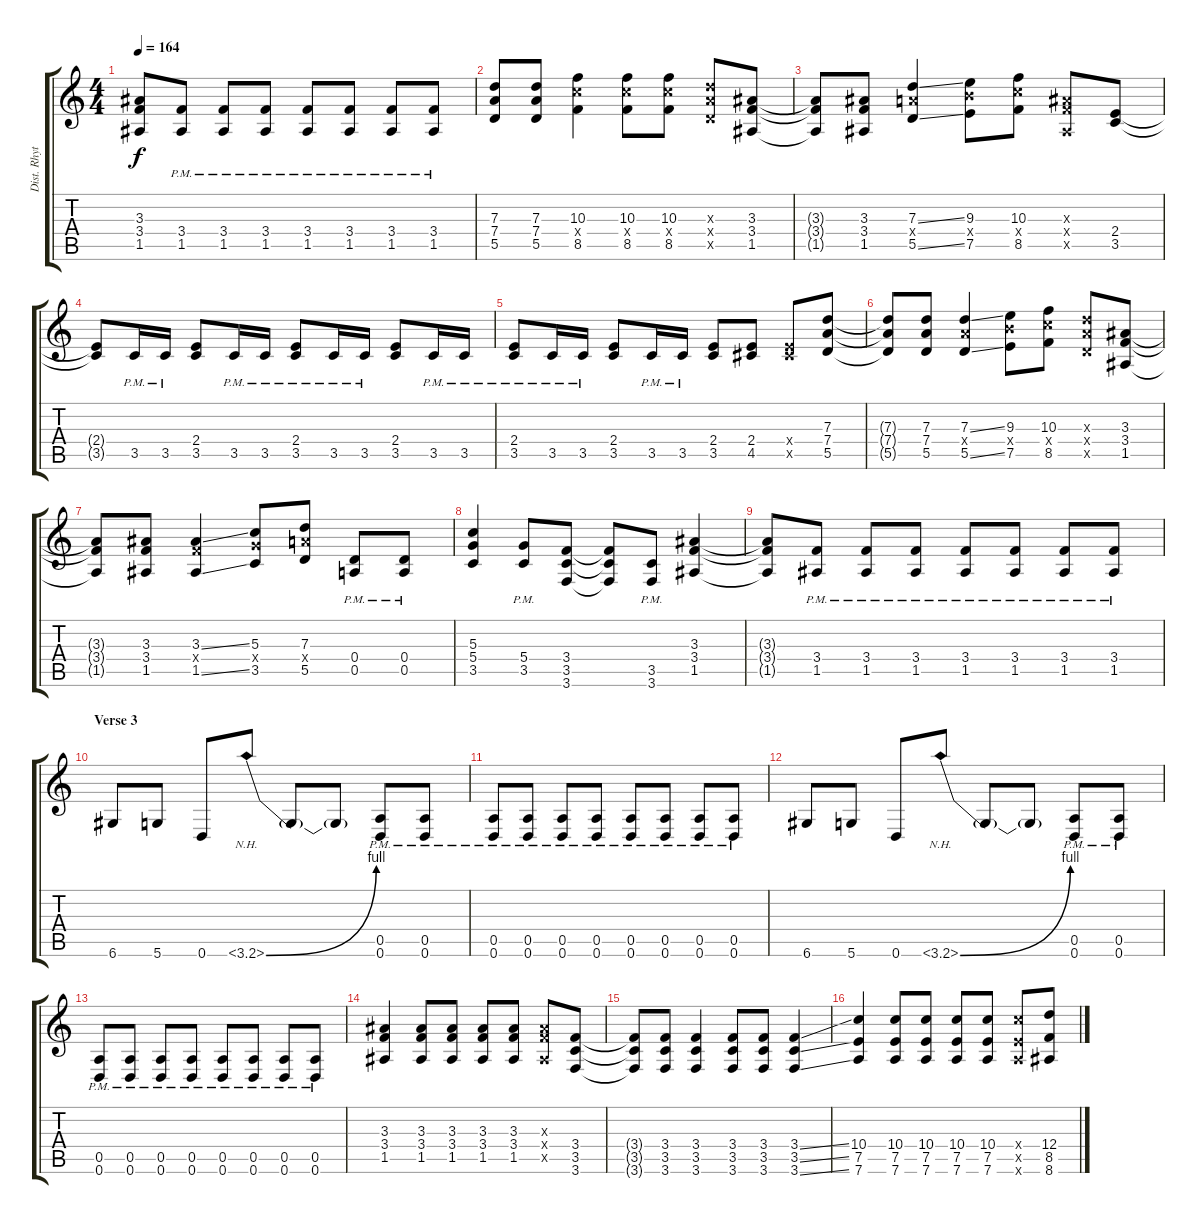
\track ("Dist. Rhythm (Arrangement)" "Dist. Rhyt") {instrument distortionguitar}
\staff {score tabs}
\tuning (E4 B3 G3 D3 A2 D2) {hide}
\ts (4 4)
\tempo 164
\clef g2
\ks c
(3.3{t} 3.4{t} 1.5{t}).8{dy f} (3.4{pm} 1.5{pm}).8 (3.4{pm} 1.5{pm}).8 (3.4{pm} 1.5{pm}).8 (3.4{pm} 1.5{pm}).8 (3.4{pm} 1.5{pm}).8 (3.4{pm} 1.5{pm}).8 (3.4{pm} 1.5{pm}).8 |
(7.3 7.4 5.5).8 (7.3 7.4 5.5).8 (10.3 10.4{x} 8.5).4 (10.3 10.4{x} 8.5).8 (10.3 10.4{x} 8.5).8 (7.3{x} 7.4{x} 5.5{x}).8 (3.3 3.4 1.5).8 |
(3.3{t} 3.4{t} 1.5{t}).8 (3.3 3.4 1.5).8 (7.3{ss} 7.4{x} 5.5{ss}).4 (9.3 9.4{x} 7.5).8 (10.3 10.4{x} 8.5).8 (3.3{x} 3.4{x} 1.5{x}).8 (2.4 3.5).8 |
(2.4{t} 3.5{t}).8 3.5{pm}.16 3.5{pm}.16 (2.4 3.5).8 3.5{pm}.16 3.5{pm}.16 (2.4{pm} 3.5{pm}).8 3.5{pm}.16 3.5{pm}.16 (2.4 3.5).8 3.5{pm}.16 3.5{pm}.16 |
(2.4{pm} 3.5{pm}).8 3.5{pm}.16 3.5{pm}.16 (2.4 3.5).8 3.5{pm}.16 3.5{pm}.16 (2.4 3.5).8 (2.4 4.5).8 (2.4{x} 4.5{x}).8 (7.3 7.4 5.5).8 |
(7.3{t} 7.4{t} 5.5{t}).8 (7.3 7.4 5.5).8 (7.3{ss} 7.4{x} 5.5{ss}).4 (9.3 9.4{x} 7.5).8 (10.3 10.4{x} 8.5).8 (7.3{x} 7.4{x} 5.5{x}).8 (3.3 3.4 1.5).8 |
(3.3{t} 3.4{t} 1.5{t}).8 (3.3 3.4 1.5).8 (3.3{ss} 3.4{x} 1.5{ss}).4 (5.3 5.4{x} 3.5).8 (7.3 7.4{x} 5.5).8 (0.4{pm} 0.5{pm}).8 (0.4{pm} 0.5{pm}).8 |
(5.3 5.4 3.5).4 (5.4{pm} 3.5{pm}).8 (3.4 3.5 3.6).8 (3.4{t} 3.5{t} 3.6{t}).8 (3.5{pm} 3.6{pm}).8 (3.3 3.4 1.5).4 |
(3.3{t} 3.4{t} 1.5{t}).8 (3.4{pm} 1.5{pm}).8 (3.4{pm} 1.5{pm}).8 (3.4{pm} 1.5{pm}).8 (3.4{pm} 1.5{pm}).8 (3.4{pm} 1.5{pm}).8 (3.4{pm} 1.5{pm}).8 (3.4{pm} 1.5{pm}).8 |
\section ("" "Verse 3")
6.6.8 5.6.8 0.6.8 3.6{be (bend 0 0 60 4) nh}.8 3.6{t}.8 3.6{t}.8 (0.5{pm} 0.6{pm}).8 (0.5{pm} 0.6{pm}).8 |
(0.5{pm} 0.6{pm}).8 (0.5{pm} 0.6{pm}).8 (0.5{pm} 0.6{pm}).8 (0.5{pm} 0.6{pm}).8 (0.5{pm} 0.6{pm}).8 (0.5{pm} 0.6{pm}).8 (0.5{pm} 0.6{pm}).8 (0.5{pm} 0.6{pm}).8 |
6.6.8 5.6.8 0.6.8 3.6{be (bend 0 0 60 4) nh}.8 3.6{t}.8 3.6{t}.8 (0.5{pm} 0.6{pm}).8 (0.5{pm} 0.6{pm}).8 |
(0.5{pm} 0.6{pm}).8 (0.5{pm} 0.6{pm}).8 (0.5{pm} 0.6{pm}).8 (0.5{pm} 0.6{pm}).8 (0.5{pm} 0.6{pm}).8 (0.5{pm} 0.6{pm}).8 (0.5{pm} 0.6{pm}).8 (0.5{pm} 0.6{pm}).8 |
(3.3 3.4 1.5).4 (3.3 3.4 1.5).8 (3.3 3.4 1.5).8 (3.3 3.4 1.5).8 (3.3 3.4 1.5).8 (3.3{x} 3.4{x} 1.5{x}).8 (3.4 3.5 3.6).8 |
(3.4{t} 3.5{t} 3.6{t}).8 (3.4 3.5 3.6).8 (3.4 3.5 3.6).4 (3.4 3.5 3.6).8 (3.4 3.5 3.6).8 (3.4{ss} 3.5{ss} 3.6{ss}).4 |
(10.4 7.5 7.6).4 (10.4 7.5 7.6).8 (10.4 7.5 7.6).8 (10.4 7.5 7.6).8 (10.4 7.5 7.6).8 (10.4{x} 7.5{x} 7.6{x}).8 (12.4 8.5 8.6).8
